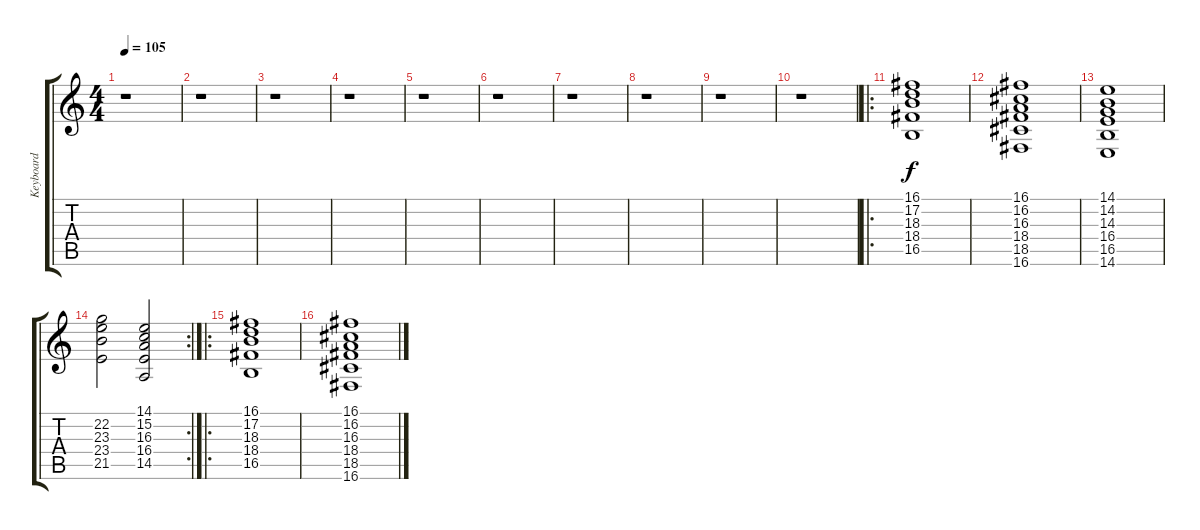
\track ("Keyboard" "Keyboard") {instrument stringensemble2}
\staff {score tabs}
\tuning (D4 A3 F3 C3 G2 D2) {hide}
\ts (4 4)
\tempo 105
\clef g2
\ks c
r.1{dy f} |
r.1 |
r.1 |
r.1 |
r.1 |
r.1 |
r.1 |
r.1 |
r.1 |
r.1 |
\ro
(16.1 17.2 18.3 18.4 16.5).1{volume 8} |
(16.1 16.2 16.3 18.4 18.5 16.6).1 |
(14.1 14.2 14.3 16.4 16.5 14.6).1 |
\rc 2
(22.2 23.3 23.4 21.5).2 (14.1 15.2 16.3 16.4 14.5).2 |
\ro
(16.1 17.2 18.3 18.4 16.5).1 |
(16.1 16.2 16.3 18.4 18.5 16.6).1
